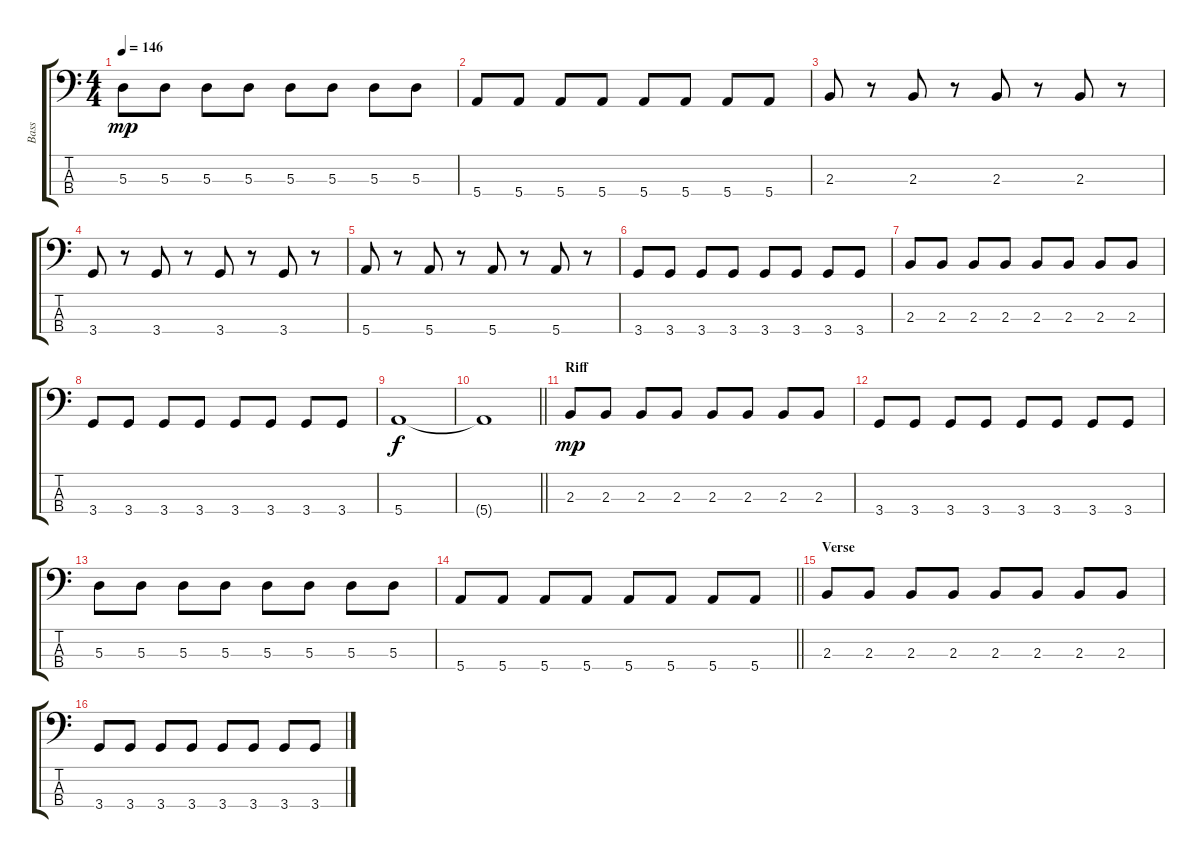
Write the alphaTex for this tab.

\track ("Bass" "Bass") {instrument electricbassfinger}
\staff {score tabs}
\tuning (G2 D2 A1 E1) {hide}
\ts (4 4)
\tempo 146
\clef f4
\ks c
5.3.8{dy mp} 5.3.8 5.3.8 5.3.8 5.3.8 5.3.8 5.3.8 5.3.8 |
5.4.8 5.4.8 5.4.8 5.4.8 5.4.8 5.4.8 5.4.8 5.4.8 |
2.3.8 r.8 2.3.8 r.8 2.3.8 r.8 2.3.8 r.8 |
3.4.8 r.8 3.4.8 r.8 3.4.8 r.8 3.4.8 r.8 |
5.4.8 r.8 5.4.8 r.8 5.4.8 r.8 5.4.8 r.8 |
3.4.8 3.4.8 3.4.8 3.4.8 3.4.8 3.4.8 3.4.8 3.4.8 |
2.3.8 2.3.8 2.3.8 2.3.8 2.3.8 2.3.8 2.3.8 2.3.8 |
3.4.8 3.4.8 3.4.8 3.4.8 3.4.8 3.4.8 3.4.8 3.4.8 |
5.4.1{dy f} |
\barLineRight lightlight
5.4{t}.1 |
\section ("" "Riff")
2.3.8{dy mp} 2.3.8 2.3.8 2.3.8 2.3.8 2.3.8 2.3.8 2.3.8 |
3.4.8 3.4.8 3.4.8 3.4.8 3.4.8 3.4.8 3.4.8 3.4.8 |
5.3.8 5.3.8 5.3.8 5.3.8 5.3.8 5.3.8 5.3.8 5.3.8 |
\barLineRight lightlight
5.4.8 5.4.8 5.4.8 5.4.8 5.4.8 5.4.8 5.4.8 5.4.8 |
\section ("" "Verse")
2.3.8 2.3.8 2.3.8 2.3.8 2.3.8 2.3.8 2.3.8 2.3.8 |
3.4.8 3.4.8 3.4.8 3.4.8 3.4.8 3.4.8 3.4.8 3.4.8
